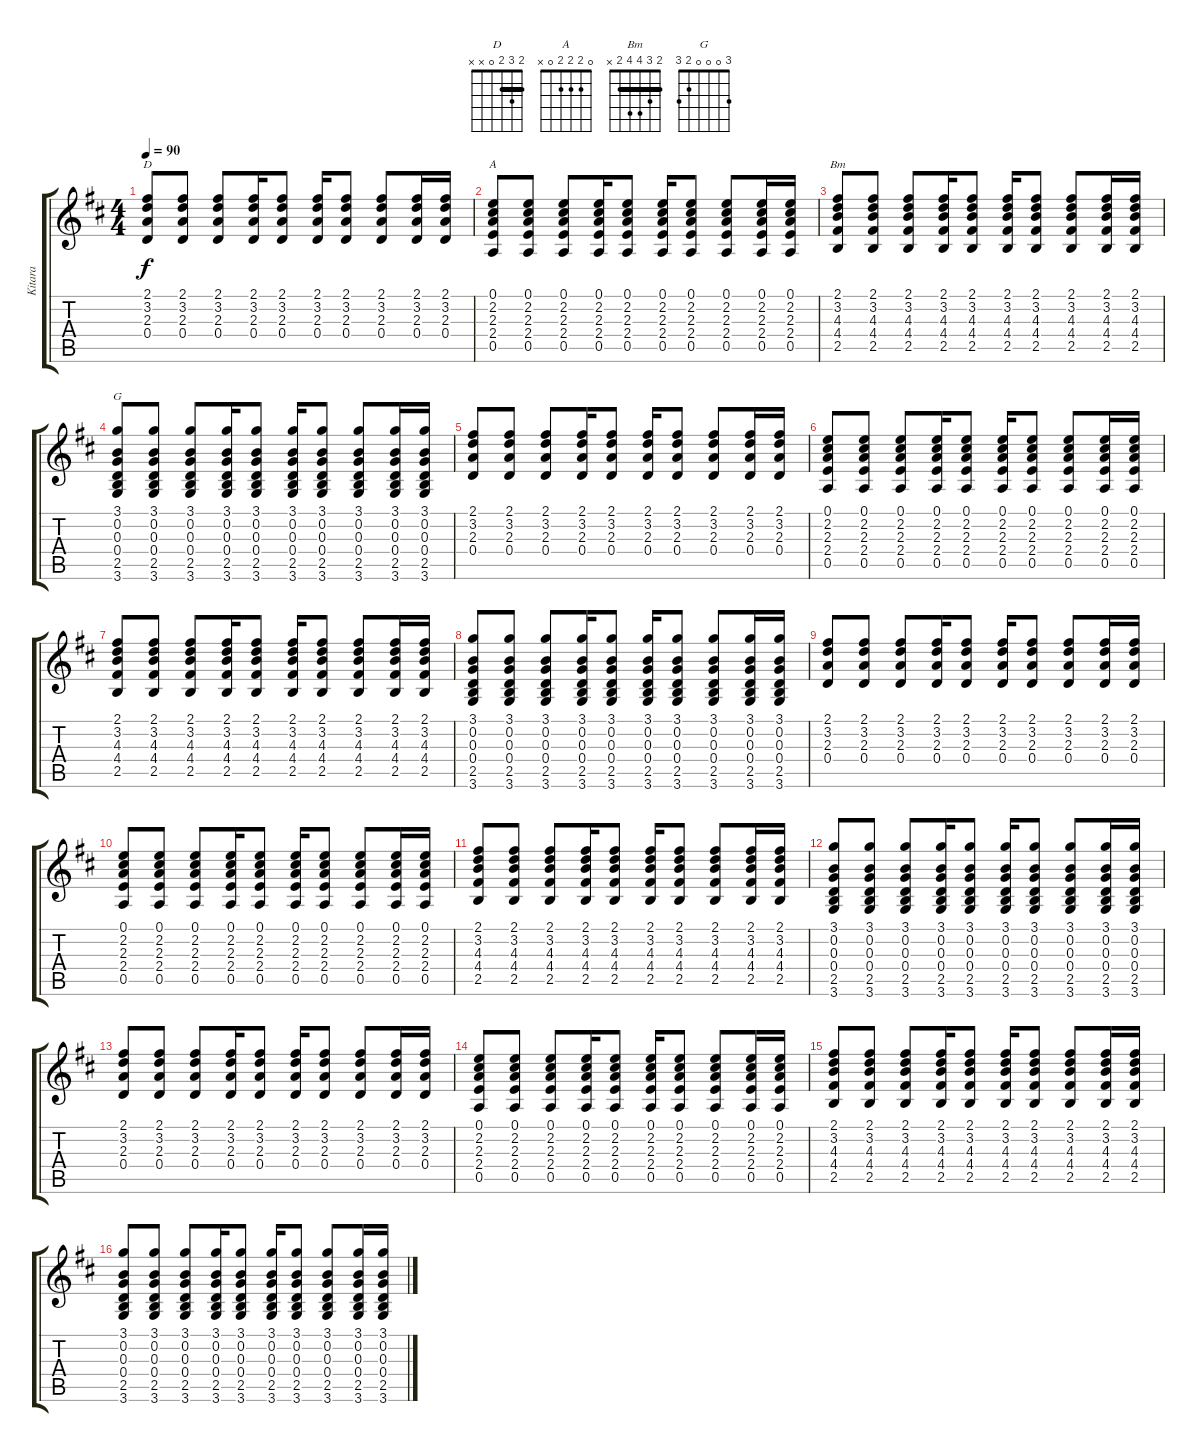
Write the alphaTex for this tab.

\track ("Kitara" "Kitara") {instrument acousticguitarsteel}
\staff {score tabs}
\tuning (E4 B3 G3 D3 A2 E2) {hide}
\chord ("D" 2 3 2 0 x x) {barre 2}
\chord ("A" 0 2 2 2 0 x)
\chord ("Bm" 2 3 4 4 2 x) {barre 2}
\chord ("G" 3 0 0 0 2 3)
\ts (4 4)
\tempo 90
\clef g2
\ks d
(2.1 3.2 2.3 0.4).8{ch "D" dy f} (2.1 3.2 2.3 0.4).8 (2.1 3.2 2.3 0.4).8 (2.1 3.2 2.3 0.4).16 (2.1 3.2 2.3 0.4).8 (2.1 3.2 2.3 0.4).16 (2.1 3.2 2.3 0.4).8 (2.1 3.2 2.3 0.4).8 (2.1 3.2 2.3 0.4).16 (2.1 3.2 2.3 0.4).16 |
(0.1 2.2 2.3 2.4 0.5).8{ch "A"} (0.1 2.2 2.3 2.4 0.5).8 (0.1 2.2 2.3 2.4 0.5).8 (0.1 2.2 2.3 2.4 0.5).16 (0.1 2.2 2.3 2.4 0.5).8 (0.1 2.2 2.3 2.4 0.5).16 (0.1 2.2 2.3 2.4 0.5).8 (0.1 2.2 2.3 2.4 0.5).8 (0.1 2.2 2.3 2.4 0.5).16 (0.1 2.2 2.3 2.4 0.5).16 |
(2.1 3.2 4.3 4.4 2.5).8{ch "Bm"} (2.1 3.2 4.3 4.4 2.5).8 (2.1 3.2 4.3 4.4 2.5).8 (2.1 3.2 4.3 4.4 2.5).16 (2.1 3.2 4.3 4.4 2.5).8 (2.1 3.2 4.3 4.4 2.5).16 (2.1 3.2 4.3 4.4 2.5).8 (2.1 3.2 4.3 4.4 2.5).8 (2.1 3.2 4.3 4.4 2.5).16 (2.1 3.2 4.3 4.4 2.5).16 |
(3.1 0.2 0.3 0.4 2.5 3.6).8{ch "G"} (3.1 0.2 0.3 0.4 2.5 3.6).8 (3.1 0.2 0.3 0.4 2.5 3.6).8 (3.1 0.2 0.3 0.4 2.5 3.6).16 (3.1 0.2 0.3 0.4 2.5 3.6).8 (3.1 0.2 0.3 0.4 2.5 3.6).16 (3.1 0.2 0.3 0.4 2.5 3.6).8 (3.1 0.2 0.3 0.4 2.5 3.6).8 (3.1 0.2 0.3 0.4 2.5 3.6).16 (3.1 0.2 0.3 0.4 2.5 3.6).16 |
(2.1 3.2 2.3 0.4).8 (2.1 3.2 2.3 0.4).8 (2.1 3.2 2.3 0.4).8 (2.1 3.2 2.3 0.4).16 (2.1 3.2 2.3 0.4).8 (2.1 3.2 2.3 0.4).16 (2.1 3.2 2.3 0.4).8 (2.1 3.2 2.3 0.4).8 (2.1 3.2 2.3 0.4).16 (2.1 3.2 2.3 0.4).16 |
(0.1 2.2 2.3 2.4 0.5).8 (0.1 2.2 2.3 2.4 0.5).8 (0.1 2.2 2.3 2.4 0.5).8 (0.1 2.2 2.3 2.4 0.5).16 (0.1 2.2 2.3 2.4 0.5).8 (0.1 2.2 2.3 2.4 0.5).16 (0.1 2.2 2.3 2.4 0.5).8 (0.1 2.2 2.3 2.4 0.5).8 (0.1 2.2 2.3 2.4 0.5).16 (0.1 2.2 2.3 2.4 0.5).16 |
(2.1 3.2 4.3 4.4 2.5).8 (2.1 3.2 4.3 4.4 2.5).8 (2.1 3.2 4.3 4.4 2.5).8 (2.1 3.2 4.3 4.4 2.5).16 (2.1 3.2 4.3 4.4 2.5).8 (2.1 3.2 4.3 4.4 2.5).16 (2.1 3.2 4.3 4.4 2.5).8 (2.1 3.2 4.3 4.4 2.5).8 (2.1 3.2 4.3 4.4 2.5).16 (2.1 3.2 4.3 4.4 2.5).16 |
(3.1 0.2 0.3 0.4 2.5 3.6).8 (3.1 0.2 0.3 0.4 2.5 3.6).8 (3.1 0.2 0.3 0.4 2.5 3.6).8 (3.1 0.2 0.3 0.4 2.5 3.6).16 (3.1 0.2 0.3 0.4 2.5 3.6).8 (3.1 0.2 0.3 0.4 2.5 3.6).16 (3.1 0.2 0.3 0.4 2.5 3.6).8 (3.1 0.2 0.3 0.4 2.5 3.6).8 (3.1 0.2 0.3 0.4 2.5 3.6).16 (3.1 0.2 0.3 0.4 2.5 3.6).16 |
(2.1 3.2 2.3 0.4).8 (2.1 3.2 2.3 0.4).8 (2.1 3.2 2.3 0.4).8 (2.1 3.2 2.3 0.4).16 (2.1 3.2 2.3 0.4).8 (2.1 3.2 2.3 0.4).16 (2.1 3.2 2.3 0.4).8 (2.1 3.2 2.3 0.4).8 (2.1 3.2 2.3 0.4).16 (2.1 3.2 2.3 0.4).16 |
(0.1 2.2 2.3 2.4 0.5).8 (0.1 2.2 2.3 2.4 0.5).8 (0.1 2.2 2.3 2.4 0.5).8 (0.1 2.2 2.3 2.4 0.5).16 (0.1 2.2 2.3 2.4 0.5).8 (0.1 2.2 2.3 2.4 0.5).16 (0.1 2.2 2.3 2.4 0.5).8 (0.1 2.2 2.3 2.4 0.5).8 (0.1 2.2 2.3 2.4 0.5).16 (0.1 2.2 2.3 2.4 0.5).16 |
(2.1 3.2 4.3 4.4 2.5).8 (2.1 3.2 4.3 4.4 2.5).8 (2.1 3.2 4.3 4.4 2.5).8 (2.1 3.2 4.3 4.4 2.5).16 (2.1 3.2 4.3 4.4 2.5).8 (2.1 3.2 4.3 4.4 2.5).16 (2.1 3.2 4.3 4.4 2.5).8 (2.1 3.2 4.3 4.4 2.5).8 (2.1 3.2 4.3 4.4 2.5).16 (2.1 3.2 4.3 4.4 2.5).16 |
(3.1 0.2 0.3 0.4 2.5 3.6).8 (3.1 0.2 0.3 0.4 2.5 3.6).8 (3.1 0.2 0.3 0.4 2.5 3.6).8 (3.1 0.2 0.3 0.4 2.5 3.6).16 (3.1 0.2 0.3 0.4 2.5 3.6).8 (3.1 0.2 0.3 0.4 2.5 3.6).16 (3.1 0.2 0.3 0.4 2.5 3.6).8 (3.1 0.2 0.3 0.4 2.5 3.6).8 (3.1 0.2 0.3 0.4 2.5 3.6).16 (3.1 0.2 0.3 0.4 2.5 3.6).16 |
(2.1 3.2 2.3 0.4).8 (2.1 3.2 2.3 0.4).8 (2.1 3.2 2.3 0.4).8 (2.1 3.2 2.3 0.4).16 (2.1 3.2 2.3 0.4).8 (2.1 3.2 2.3 0.4).16 (2.1 3.2 2.3 0.4).8 (2.1 3.2 2.3 0.4).8 (2.1 3.2 2.3 0.4).16 (2.1 3.2 2.3 0.4).16 |
(0.1 2.2 2.3 2.4 0.5).8 (0.1 2.2 2.3 2.4 0.5).8 (0.1 2.2 2.3 2.4 0.5).8 (0.1 2.2 2.3 2.4 0.5).16 (0.1 2.2 2.3 2.4 0.5).8 (0.1 2.2 2.3 2.4 0.5).16 (0.1 2.2 2.3 2.4 0.5).8 (0.1 2.2 2.3 2.4 0.5).8 (0.1 2.2 2.3 2.4 0.5).16 (0.1 2.2 2.3 2.4 0.5).16 |
(2.1 3.2 4.3 4.4 2.5).8 (2.1 3.2 4.3 4.4 2.5).8 (2.1 3.2 4.3 4.4 2.5).8 (2.1 3.2 4.3 4.4 2.5).16 (2.1 3.2 4.3 4.4 2.5).8 (2.1 3.2 4.3 4.4 2.5).16 (2.1 3.2 4.3 4.4 2.5).8 (2.1 3.2 4.3 4.4 2.5).8 (2.1 3.2 4.3 4.4 2.5).16 (2.1 3.2 4.3 4.4 2.5).16 |
(3.1 0.2 0.3 0.4 2.5 3.6).8 (3.1 0.2 0.3 0.4 2.5 3.6).8 (3.1 0.2 0.3 0.4 2.5 3.6).8 (3.1 0.2 0.3 0.4 2.5 3.6).16 (3.1 0.2 0.3 0.4 2.5 3.6).8 (3.1 0.2 0.3 0.4 2.5 3.6).16 (3.1 0.2 0.3 0.4 2.5 3.6).8 (3.1 0.2 0.3 0.4 2.5 3.6).8 (3.1 0.2 0.3 0.4 2.5 3.6).16 (3.1 0.2 0.3 0.4 2.5 3.6).16
